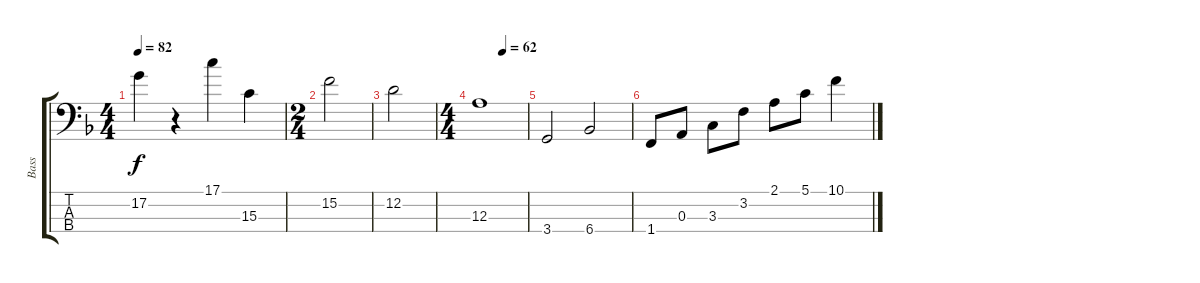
\track ("Bass" "Bass") {instrument electricbassfinger}
\staff {score tabs}
\tuning (G2 D2 A1 E1) {hide}
\ts (4 4)
\tempo 82
\clef f4
\ks f
17.2.4{dy f} r.4 17.1.4 15.3.4 |
\ts (2 4)
15.2.2 |
12.2.2 |
\ts (4 4)
\tempo (62 0.5)
12.3.1 |
3.4.2 6.4.2 |
1.4.8 0.3.8 3.3.8 3.2.8 2.1.8 5.1.8 10.1.4
